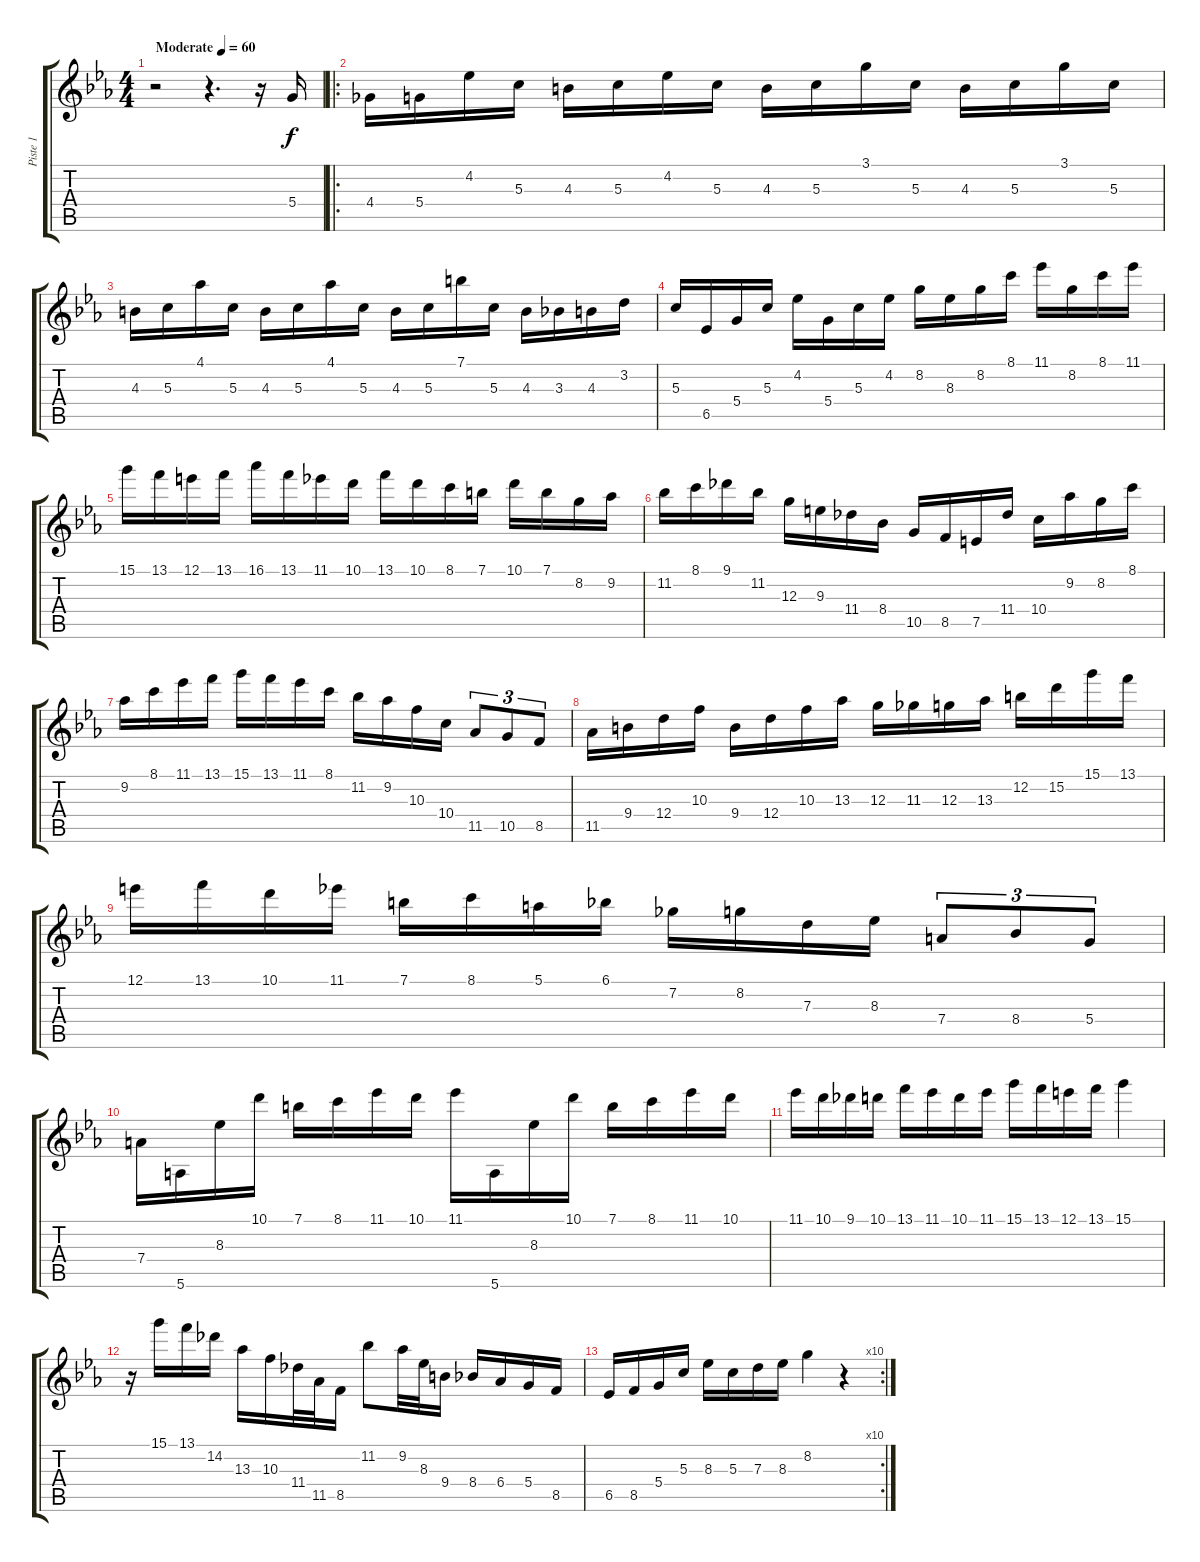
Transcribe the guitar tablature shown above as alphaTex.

\track ("Piste 1" "Piste 1") {instrument acousticguitarsteel}
\staff {score tabs}
\tuning (E4 B3 G3 D3 A2 E2) {hide}
\ts (4 4)
\tempo (60 "Moderate")
\clef g2
\ks cminor
r.2{dy f instrument acousticguitarsteel} r.4{d} r.16 5.4.16 |
\ro
4.4.16 5.4.16 4.2.16 5.3.16 4.3.16 5.3.16 4.2.16 5.3.16 4.3.16 5.3.16 3.1.16 5.3.16 4.3.16 5.3.16 3.1.16 5.3.16 |
4.3.16 5.3.16 4.1.16 5.3.16 4.3.16 5.3.16 4.1.16 5.3.16 4.3.16 5.3.16 7.1.16 5.3.16 4.3.16 3.3.16 4.3.16 3.2.16 |
5.3.16 6.5.16 5.4.16 5.3.16 4.2.16 5.4.16 5.3.16 4.2.16 8.2.16 8.3.16 8.2.16 8.1.16 11.1.16 8.2.16 8.1.16 11.1.16 |
15.1.16 13.1.16 12.1.16 13.1.16 16.1.16 13.1.16 11.1.16 10.1.16 13.1.16 10.1.16 8.1.16 7.1.16 10.1.16 7.1.16 8.2.16 9.2.16 |
11.2.16 8.1.16 9.1.16 11.2.16 12.3.16 9.3.16 11.4.16 8.4.16 10.5.16 8.5.16 7.5.16 11.4.16 10.4.16 9.2.16 8.2.16 8.1.16 |
9.2.16 8.1.16 11.1.16 13.1.16 15.1.16 13.1.16 11.1.16 8.1.16 11.2.16 9.2.16 10.3.16 10.4.16 11.5.8{tu (3 2)} 10.5.8{tu (3 2)} 8.5.8{tu (3 2)} |
11.5.16 9.4.16 12.4.16 10.3.16 9.4.16 12.4.16 10.3.16 13.3.16 12.3.16 11.3.16 12.3.16 13.3.16 12.2.16 15.2.16 15.1.16 13.1.16 |
12.1.16 13.1.16 10.1.16 11.1.16 7.1.16 8.1.16 5.1.16 6.1.16 7.2.16 8.2.16 7.3.16 8.3.16 7.4.8{tu (3 2)} 8.4.8{tu (3 2)} 5.4.8{tu (3 2)} |
7.4.16 5.6.16 8.3.16 10.1.16 7.1.16 8.1.16 11.1.16 10.1.16 11.1.16 5.6.16 8.3.16 10.1.16 7.1.16 8.1.16 11.1.16 10.1.16 |
11.1.16 10.1.16 9.1.16 10.1.16 13.1.16 11.1.16 10.1.16 11.1.16 15.1.16 13.1.16 12.1.16 13.1.16 15.1.4 |
r.16 15.1.16 13.1.16 14.2.16 13.3.16 10.3.16 11.4.32 11.5.32 8.5.16 11.2.8 9.2.32 8.3.32 9.4.16 8.4.16 6.4.16 5.4.16 8.5.16 |
\rc 10
6.5.16 8.5.16 5.4.16 5.3.16 8.3.16 5.3.16 7.3.16 8.3.16 8.2.4 r.4
